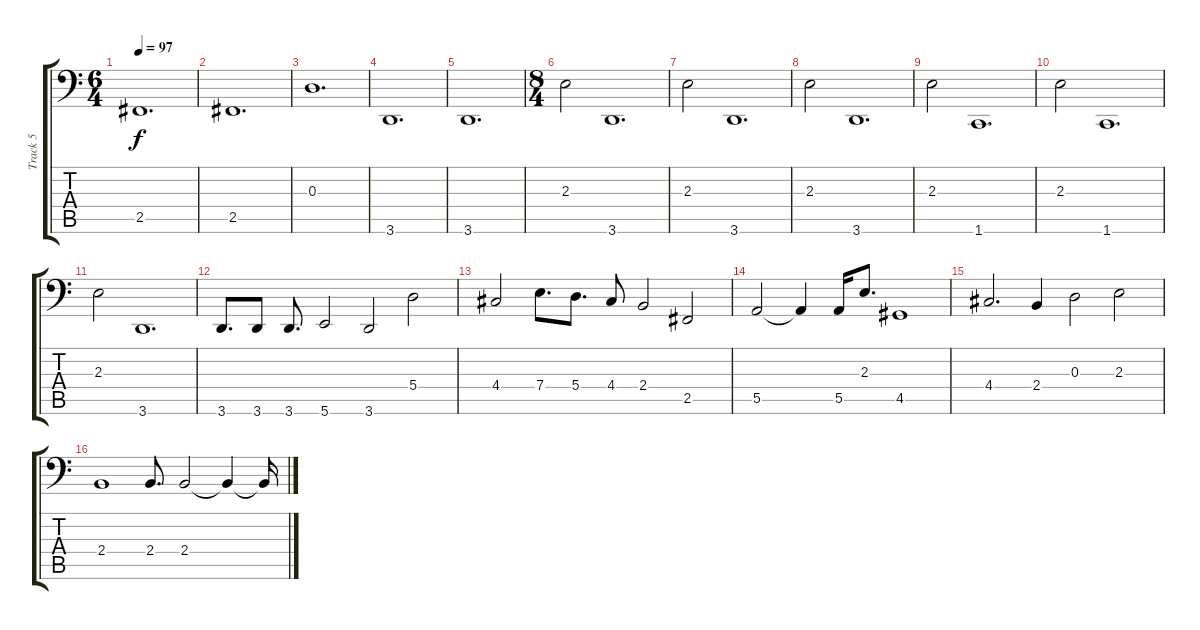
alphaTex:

\track ("Track 5" "Track 5") {instrument electricbassfinger}
\staff {score tabs}
\tuning (C3 G2 D2 A1 E1 B0) {hide}
\ts (6 4)
\tempo 97
\clef f4
\ks c
2.5.1{d dy f} |
2.5.1{d} |
0.3.1{d} |
3.6.1{d} |
3.6.1{d} |
\ts (8 4)
2.3.2 3.6.1{d} |
2.3.2 3.6.1{d} |
2.3.2 3.6.1{d} |
2.3.2 1.6.1{d} |
2.3.2 1.6.1{d} |
2.3.2 3.6.1{d} |
3.6.8{d} 3.6.8 3.6.8{d} 5.6.2 3.6.2 5.4.2 |
4.4.2 7.4.8{d} 5.4.8{d} 4.4.8 2.4.2 2.5.2 |
5.5.2 5.5{t}.4 5.5.16 2.3.8{d} 4.5.1 |
4.4.2{d} 2.4.4 0.3.2 2.3.2 |
2.4.1 2.4.8{d} 2.4.2 2.4{t}.4 2.4{t}.16
